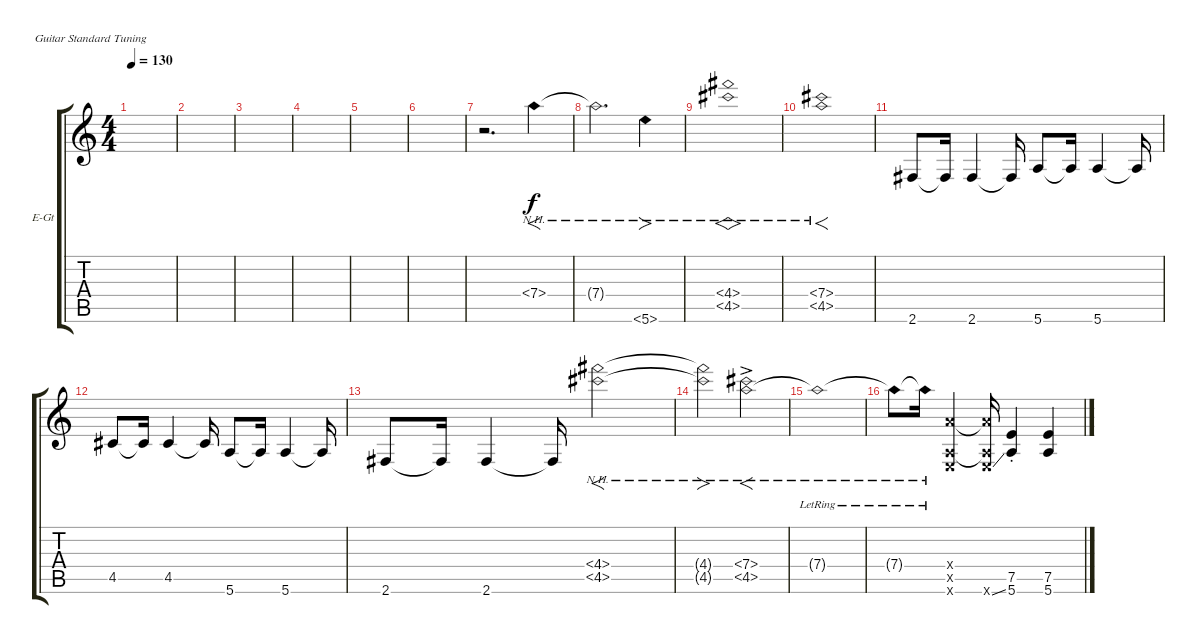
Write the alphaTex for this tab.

\defaultSystemsLayout 4
\bracketExtendMode groupsimilarinstruments
\firstSystemTrackNameOrientation horizontal
\otherSystemsTrackNameOrientation horizontal
\track ("Turner" "E-Gt") {instrument electricguitarclean}
\staff {score tabs}
\tuning (E4 B3 G3 D3 A2 E2)
\ts (4 4)
\tempo 130
\clef g2
\ks c
|
|
|
|
|
|
r.2{d} 7.4{nh}.4{f} |
7.4{nh t}.2{d} 5.6{nh}.4{fo} |
(4.4{nh} 4.5{nh}).1{vs} |
(7.4{nh} 4.5{nh}).1{f} |
2.6.8 2.6{t}.16 2.6.4 2.6{t}.16 5.6.8 5.6{t}.16 5.6.4 5.6{t}.16 |
4.5.8 4.5{t}.16 4.5.4 4.5{t}.16 5.6.8 5.6{t}.16 5.6.4 5.6{t}.16 |
2.6.8 2.6{t}.16 2.6.4 2.6{t}.16 (4.5{nh} 4.4{nh}).2{f} |
(4.5{nh t} 4.4{nh t}).2{fo} (7.4{nh ac} 4.5{nh}).2{f} |
7.4{nh lr t}.1 |
7.4{nh lr t}.8 7.4{nh lr t}.16 (7.4{x} 0.6{x} 0.5{x}).4 (0.5{x t} 7.4{x t} 0.6{ss x}).16 (5.6{st} 7.5{st}).4 (5.6 7.5).4
